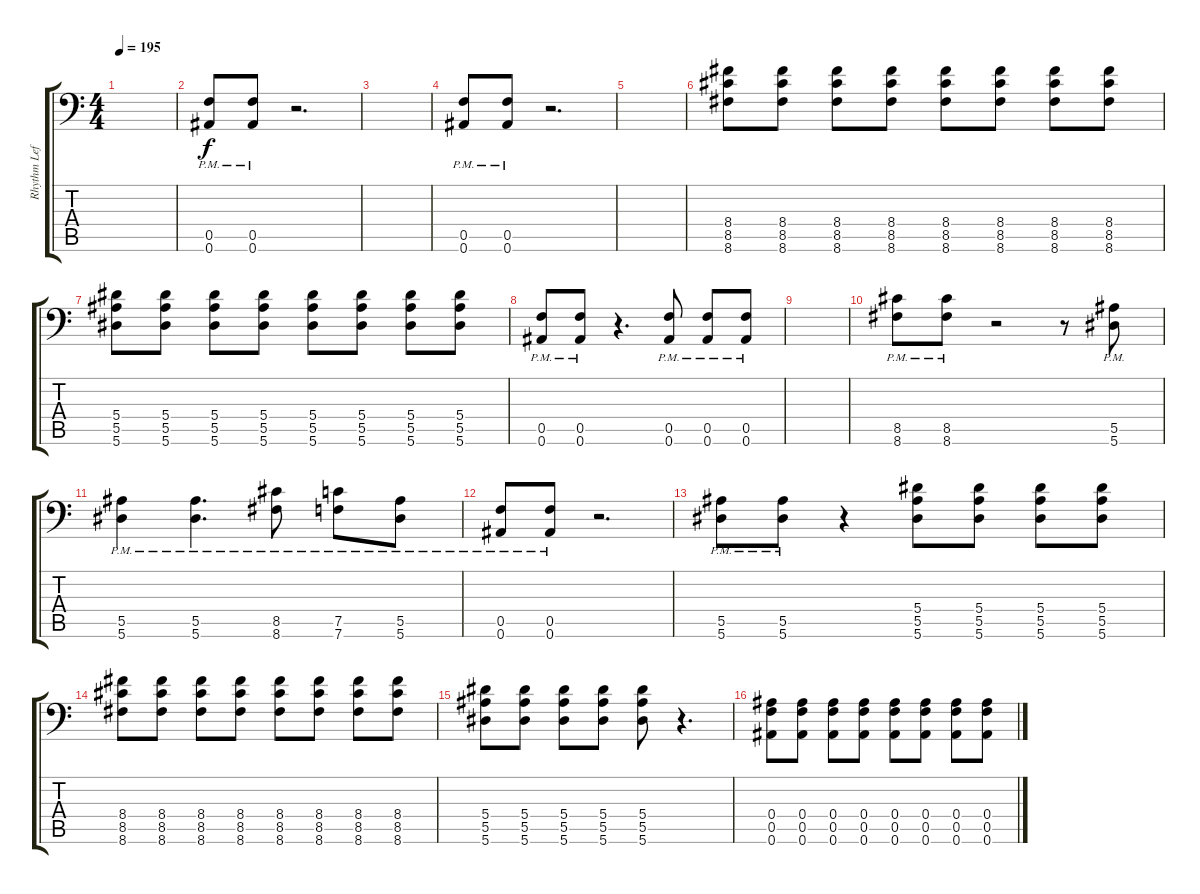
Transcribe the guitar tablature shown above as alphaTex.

\track ("Rhythm Left" "Rhythm Lef") {instrument distortionguitar}
\staff {score tabs}
\tuning (C4 G3 Eb3 Bb2 F2 Bb1) {hide}
\ts (4 4)
\tempo 195
\clef f4
\ks c
|
(0.5{pm} 0.6{pm}).8 (0.5{pm} 0.6{pm}).8 r.2{d} |
|
(0.5{pm} 0.6{pm}).8 (0.5{pm} 0.6{pm}).8 r.2{d} |
|
(8.4 8.5 8.6).8 (8.4 8.5 8.6).8 (8.4 8.5 8.6).8 (8.4 8.5 8.6).8 (8.4 8.5 8.6).8 (8.4 8.5 8.6).8 (8.4 8.5 8.6).8 (8.4 8.5 8.6).8 |
(5.4 5.5 5.6).8 (5.4 5.5 5.6).8 (5.4 5.5 5.6).8 (5.4 5.5 5.6).8 (5.4 5.5 5.6).8 (5.4 5.5 5.6).8 (5.4 5.5 5.6).8 (5.4 5.5 5.6).8 |
(0.5{pm} 0.6{pm}).8 (0.5{pm} 0.6{pm}).8 r.4{d} (0.5{pm} 0.6{pm}).8 (0.5{pm} 0.6{pm}).8 (0.5{pm} 0.6{pm}).8 |
|
(8.5{pm} 8.6{pm}).8 (8.5{pm} 8.6{pm}).8 r.2 r.8 (5.5{pm} 5.6{pm}).8 |
(5.5{pm} 5.6{pm}).4 (5.5{pm} 5.6{pm}).4{d} (8.5{pm} 8.6{pm}).8 (7.5{pm} 7.6{pm}).8 (5.5{pm} 5.6{pm}).8 |
(0.5{pm} 0.6{pm}).8 (0.5{pm} 0.6{pm}).8 r.2{d} |
(5.5{pm} 5.6{pm}).8 (5.5{pm} 5.6{pm}).8 r.4 (5.4 5.5 5.6).8 (5.4 5.5 5.6).8 (5.4 5.5 5.6).8 (5.4 5.5 5.6).8 |
(8.4 8.5 8.6).8 (8.4 8.5 8.6).8 (8.4 8.5 8.6).8 (8.4 8.5 8.6).8 (8.4 8.5 8.6).8 (8.4 8.5 8.6).8 (8.4 8.5 8.6).8 (8.4 8.5 8.6).8 |
(5.4 5.5 5.6).8 (5.4 5.5 5.6).8 (5.4 5.5 5.6).8 (5.4 5.5 5.6).8 (5.4 5.5 5.6).8 r.4{d} |
(0.4 0.5 0.6).8 (0.4 0.5 0.6).8 (0.4 0.5 0.6).8 (0.4 0.5 0.6).8 (0.4 0.5 0.6).8 (0.4 0.5 0.6).8 (0.4 0.5 0.6).8 (0.4 0.5 0.6).8
